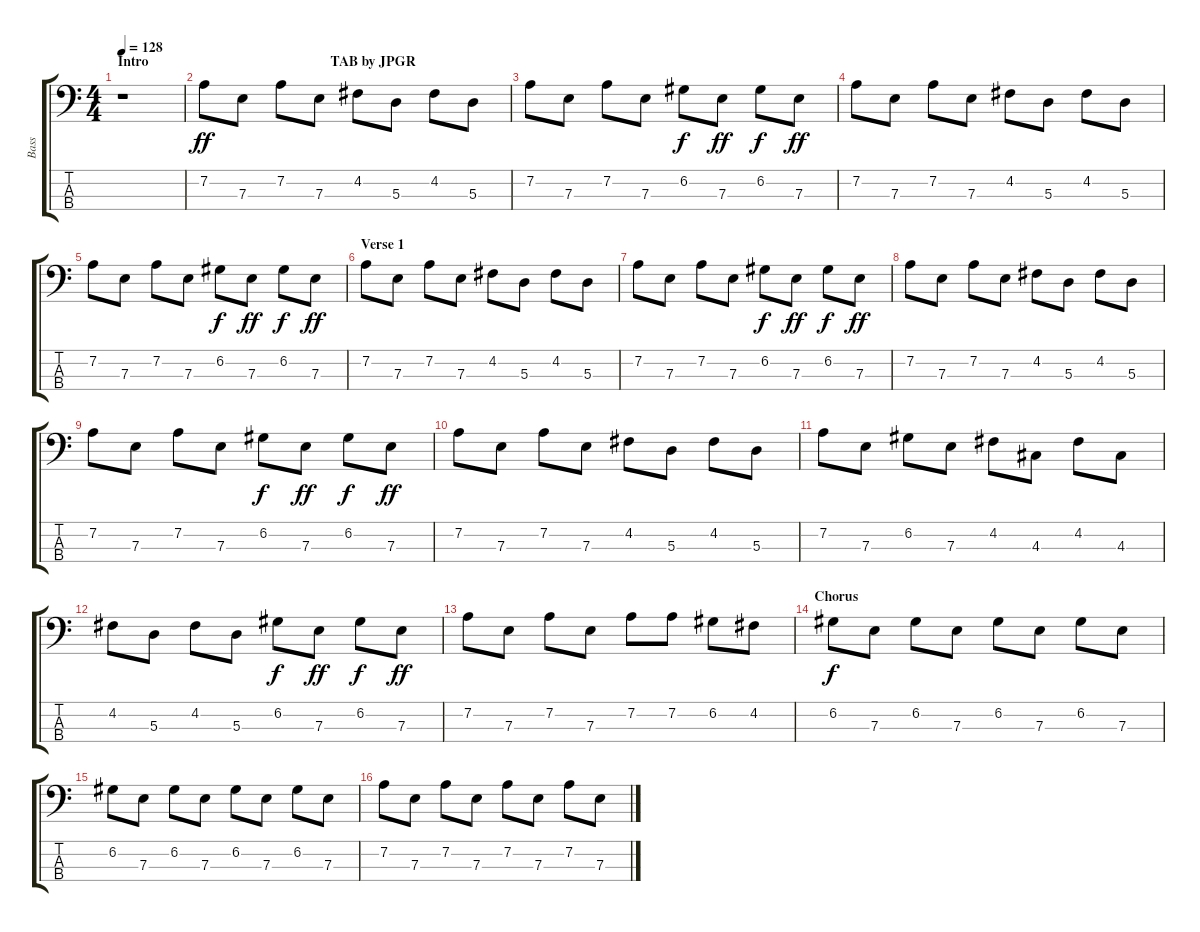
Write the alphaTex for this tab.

\track ("Bass" "Bass") {instrument electricbasspick}
\staff {score tabs}
\tuning (G2 D2 A1 E1) {hide}
\ts (4 4)
\section ("" "Intro                                                    TAB by JPGR")
\tempo 128
\clef f4
\ks c
r.1{dy ff instrument electricbasspick} |
7.2.8 7.3.8 7.2.8 7.3.8 4.2.8 5.3.8 4.2.8 5.3.8 |
7.2.8 7.3.8 7.2.8 7.3.8 6.2.8{dy f} 7.3.8{dy ff} 6.2.8{dy f} 7.3.8{dy ff} |
7.2.8 7.3.8 7.2.8 7.3.8 4.2.8 5.3.8 4.2.8 5.3.8 |
7.2.8 7.3.8 7.2.8 7.3.8 6.2.8{dy f} 7.3.8{dy ff} 6.2.8{dy f} 7.3.8{dy ff} |
\section ("" "Verse 1")
7.2.8 7.3.8 7.2.8 7.3.8 4.2.8 5.3.8 4.2.8 5.3.8 |
7.2.8 7.3.8 7.2.8 7.3.8 6.2.8{dy f} 7.3.8{dy ff} 6.2.8{dy f} 7.3.8{dy ff} |
7.2.8 7.3.8 7.2.8 7.3.8 4.2.8 5.3.8 4.2.8 5.3.8 |
7.2.8 7.3.8 7.2.8 7.3.8 6.2.8{dy f} 7.3.8{dy ff} 6.2.8{dy f} 7.3.8{dy ff} |
7.2.8 7.3.8 7.2.8 7.3.8 4.2.8 5.3.8 4.2.8 5.3.8 |
7.2.8 7.3.8 6.2.8 7.3.8 4.2.8 4.3.8 4.2.8 4.3.8 |
4.2.8 5.3.8 4.2.8 5.3.8 6.2.8{dy f} 7.3.8{dy ff} 6.2.8{dy f} 7.3.8{dy ff} |
7.2.8 7.3.8 7.2.8 7.3.8 7.2.8 7.2.8 6.2.8 4.2.8 |
\section ("" "Chorus")
6.2.8{dy f} 7.3.8 6.2.8 7.3.8 6.2.8 7.3.8 6.2.8 7.3.8 |
6.2.8 7.3.8 6.2.8 7.3.8 6.2.8 7.3.8 6.2.8 7.3.8 |
7.2.8 7.3.8 7.2.8 7.3.8 7.2.8 7.3.8 7.2.8 7.3.8
